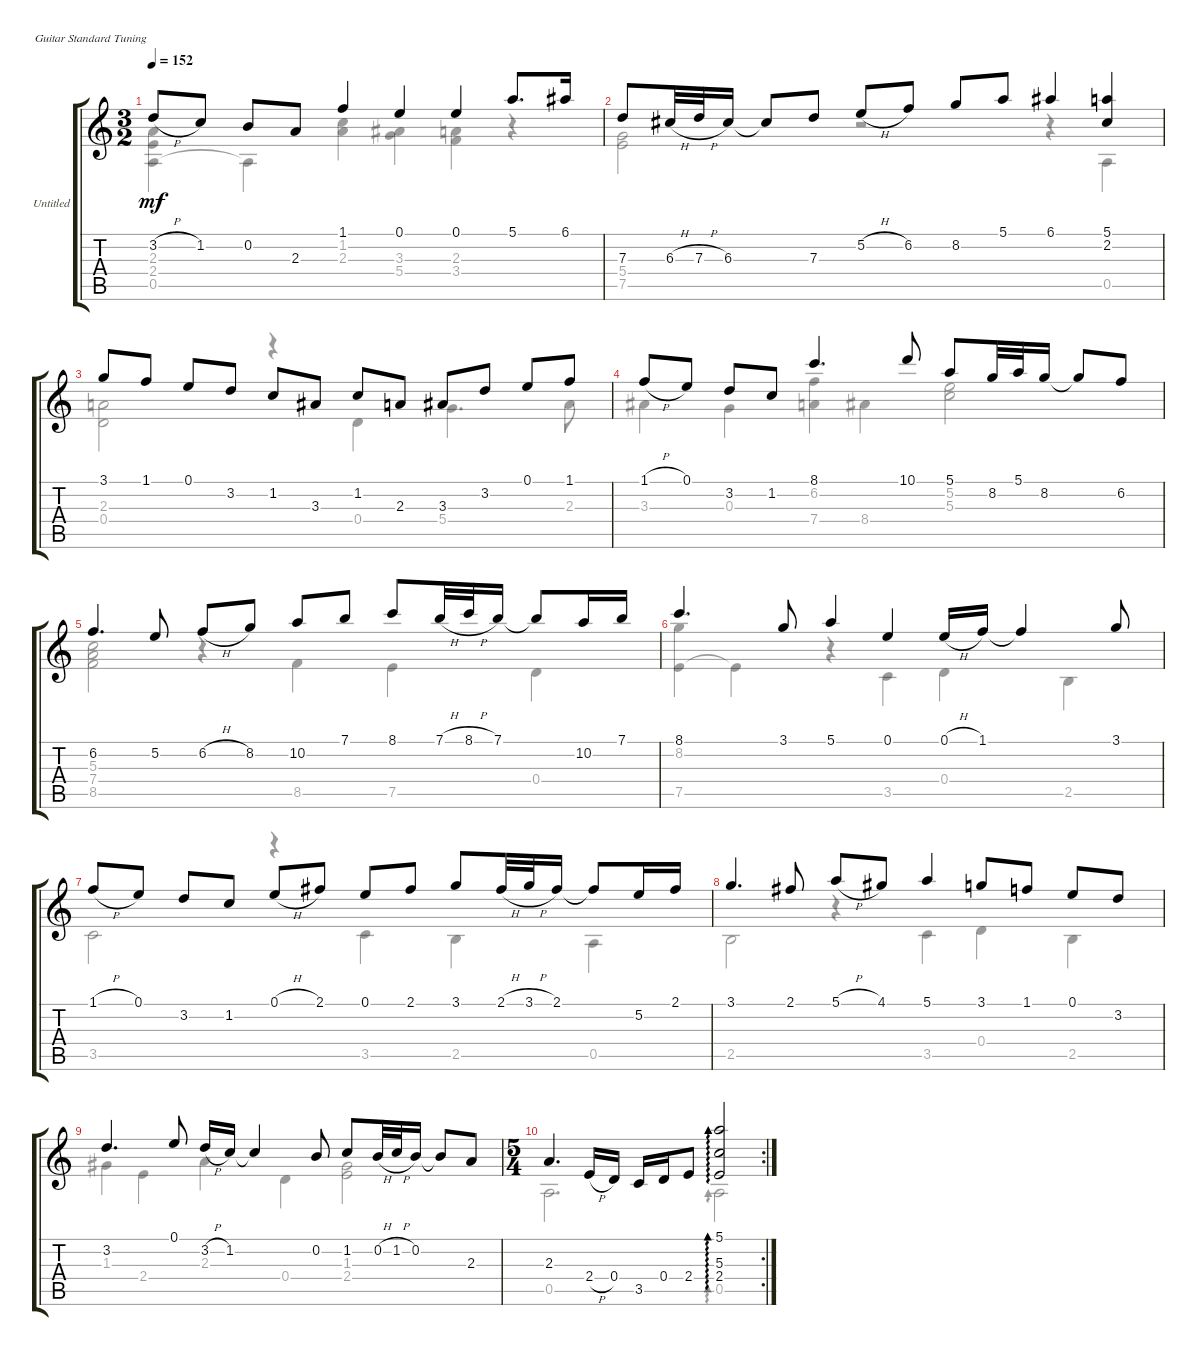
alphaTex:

\bracketExtendMode groupsimilarinstruments
\firstSystemTrackNameOrientation horizontal
\otherSystemsTrackNameOrientation horizontal
\track ("Untitled" "Untitled") {instrument acousticguitarnylon}
\staff {score tabs}
\tuning (E4 B3 G3 D3 A2 E2)
\voice
\ts (3 2)
\tempo 152
\clef g2
\ks c
3.2{h}.8{dy mf} 1.2.8 0.2.8 2.3.8 1.1.4 0.1.4 0.1.4 5.1.8{d} 6.1.16 |
7.3.8 6.3{h}.32 7.3{h}.32 6.3.16 6.3{t}.8 7.3.8 5.2{h}.8 6.2.8 8.2.8 5.1.8 6.1.4 (5.1 2.2).4 |
3.1.8 1.1.8 0.1.8 3.2.8 1.2.8 3.3.8 1.2.8 2.3.8 3.3.8 3.2.8 0.1.8 1.1.8 |
1.1{h}.8 0.1.8 3.2.8 1.2.8 8.1.4{d} 10.1.8 5.1.8 8.2.32 5.1.32 8.2.16 8.2{t}.8 6.2.8 |
6.2.4{d} 5.2.8 6.2{h}.8 8.2.8 10.2.8 7.1.8 8.1.8 7.1{h}.32 8.1{h}.32 7.1.16 7.1{t}.8 10.2.16 7.1.16 |
8.1.4{d} 3.1.8 5.1.4 0.1.4 0.1{h}.16 1.1.16 1.1{t}.4 3.1.8 |
1.1{h}.8 0.1.8 3.2.8 1.2.8 0.1{h}.8 2.1.8 0.1.8 2.1.8 3.1.8 2.1{h}.32 3.1{h}.32 2.1.16 2.1{t}.8 5.2.16 2.1.16 |
3.1.4{d} 2.1.8 5.1{h}.8 4.1.8 5.1.4 3.1.8 1.1.8 0.1.8 3.2.8 |
3.2.4{d} 0.1.8 3.2{h}.16 1.2.16 1.2{t}.4 0.2.8 1.2.8 0.2{h}.32 1.2{h}.32 0.2.16 0.2{t}.8 2.3.8 |
\rc 2
\ts (5 4)
2.3.4{d} 2.4{h}.16 0.4.16 3.5.16 0.4.16 2.4.8 (5.1 5.3 2.4).2{ad 0}
\voice
\clef g2
\ottava regular
\simile none
\ks c
(2.3 2.4 0.5).4{dy mf} 0.5{t}.4 (1.2 2.3).4 (3.3 5.4).4 (2.3 3.4).4 r.4 |
(5.4 7.5).2 r.2 r.4 0.5.4 |
(2.3 0.4).2 r.4 0.4.4 5.4.4{d} 2.3.8 |
3.3.4 0.3.4 (6.2 7.4).4 8.4.4 (5.2 5.3).2 |
(5.3 7.4 8.5).2 r.4 8.5.4 7.5.4 0.4.4 |
(8.2 7.5).4 7.5{t}.4 r.4 3.5.4 0.4.4 2.5.4 |
3.5.2 r.4 3.5.4 2.5.4 0.5.4 |
2.5.2 r.4 3.5.4 0.4.4 2.5.4 |
1.3.4 2.4.4 2.3.4 0.4.4 (1.3 2.4).2 |
0.5.2{d} 0.5.2{ad 0}
